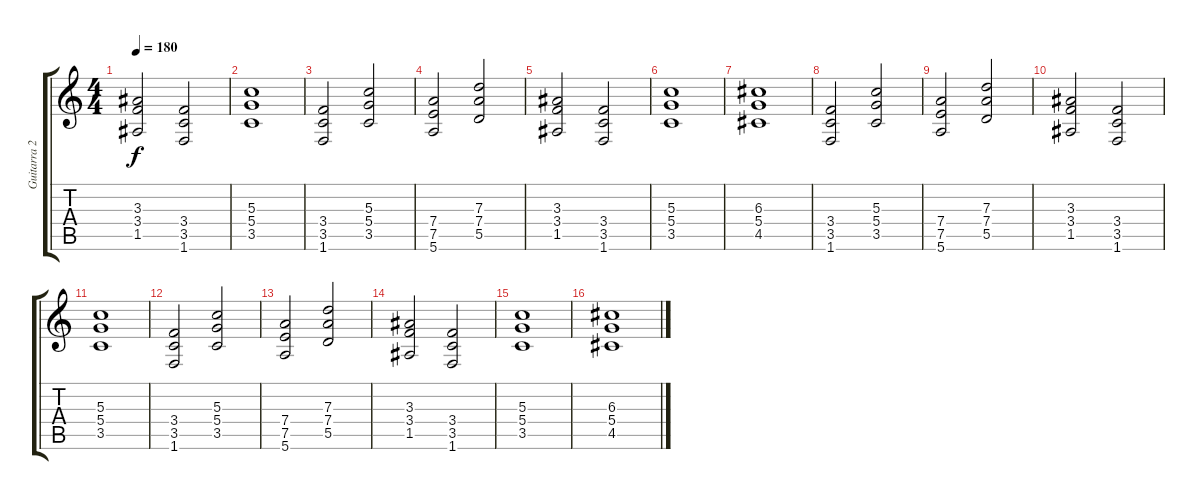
\track ("Guitarra 2" "Guitarra 2") {instrument distortionguitar}
\staff {score tabs}
\tuning (E4 B3 G3 D3 A2 E2) {hide}
\ts (4 4)
\tempo 180
\clef g2
\ks c
(3.3 3.4 1.5).2{dy f} (3.4 3.5 1.6).2 |
(5.3 5.4 3.5).1 |
(3.4 3.5 1.6).2 (5.3 5.4 3.5).2 |
(7.4 7.5 5.6).2 (7.3 7.4 5.5).2 |
(3.3 3.4 1.5).2 (3.4 3.5 1.6).2 |
(5.3 5.4 3.5).1 |
(6.3 5.4 4.5).1 |
(3.4 3.5 1.6).2 (5.3 5.4 3.5).2 |
(7.4 7.5 5.6).2 (7.3 7.4 5.5).2 |
(3.3 3.4 1.5).2 (3.4 3.5 1.6).2 |
(5.3 5.4 3.5).1 |
(3.4 3.5 1.6).2 (5.3 5.4 3.5).2 |
(7.4 7.5 5.6).2 (7.3 7.4 5.5).2 |
(3.3 3.4 1.5).2 (3.4 3.5 1.6).2 |
(5.3 5.4 3.5).1 |
(6.3 5.4 4.5).1
